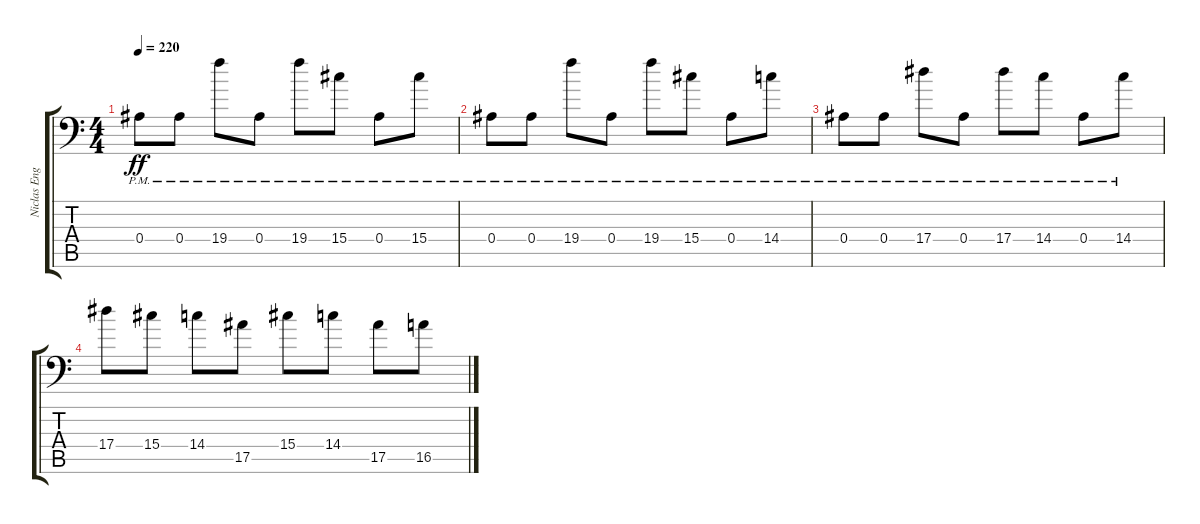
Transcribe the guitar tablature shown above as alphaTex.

\track ("Niclas Engelin " "Niclas Eng") {instrument distortionguitar}
\staff {score tabs}
\tuning (C4 G3 Eb3 Bb2 F2 Bb1) {hide}
\ts (4 4)
\tempo 220
\clef f4
\ks c
0.4{pm}.8{dy ff} 0.4{pm}.8 19.4{pm}.8 0.4{pm}.8 19.4{pm}.8 15.4{pm}.8 0.4{pm}.8 15.4{pm}.8 |
0.4{pm}.8 0.4{pm}.8 19.4{pm}.8 0.4{pm}.8 19.4{pm}.8 15.4{pm}.8 0.4{pm}.8 14.4{pm}.8 |
0.4{pm}.8 0.4{pm}.8 17.4{pm}.8 0.4{pm}.8 17.4{pm}.8 14.4{pm}.8 0.4{pm}.8 14.4{pm}.8 |
17.4.8 15.4.8 14.4.8 17.5.8 15.4.8 14.4.8 17.5.8 16.5.8
